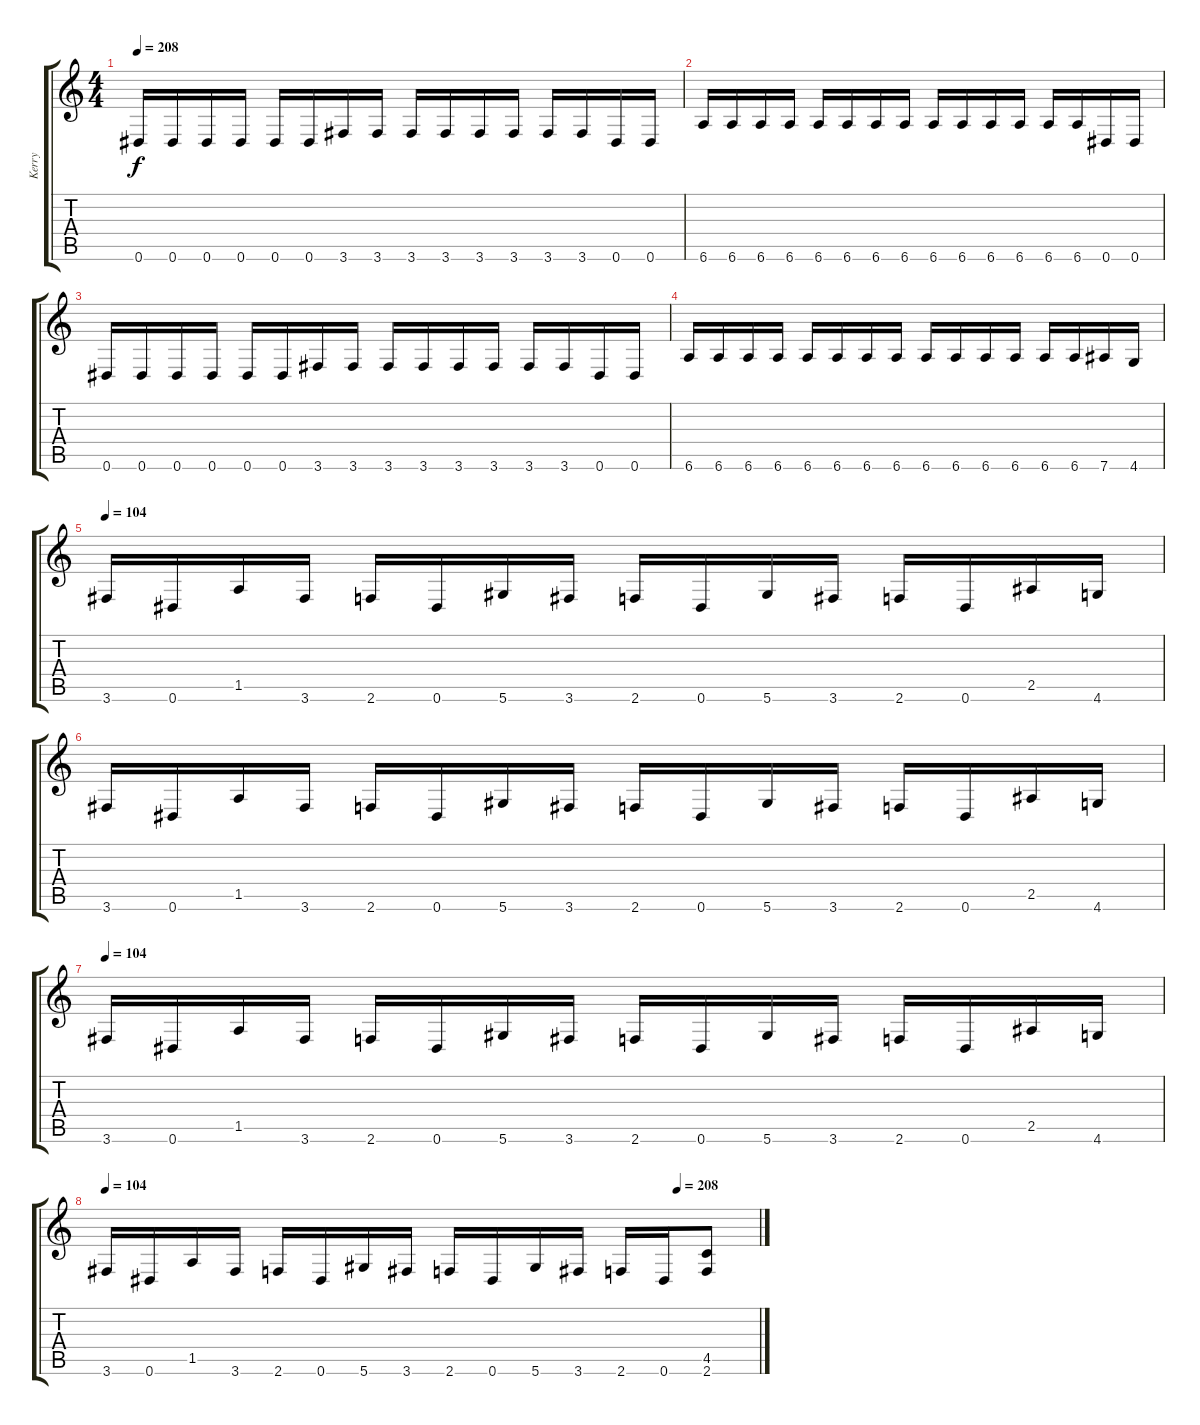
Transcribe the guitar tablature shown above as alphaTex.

\track ("Kerry" "Kerry") {instrument distortionguitar}
\staff {score tabs}
\tuning (Eb4 Bb3 Gb3 Db3 Ab2 Eb2) {hide}
\ts (4 4)
\tempo 208
\clef g2
\ks c
0.6.16{dy f} 0.6.16 0.6.16 0.6.16 0.6.16 0.6.16 3.6.16 3.6.16 3.6.16 3.6.16 3.6.16 3.6.16 3.6.16 3.6.16 0.6.16 0.6.16 |
6.6.16 6.6.16 6.6.16 6.6.16 6.6.16 6.6.16 6.6.16 6.6.16 6.6.16 6.6.16 6.6.16 6.6.16 6.6.16 6.6.16 0.6.16 0.6.16 |
0.6.16 0.6.16 0.6.16 0.6.16 0.6.16 0.6.16 3.6.16 3.6.16 3.6.16 3.6.16 3.6.16 3.6.16 3.6.16 3.6.16 0.6.16 0.6.16 |
6.6.16 6.6.16 6.6.16 6.6.16 6.6.16 6.6.16 6.6.16 6.6.16 6.6.16 6.6.16 6.6.16 6.6.16 6.6.16 6.6.16 7.6.16 4.6.16 |
\tempo 104
3.6.16 0.6.16 1.5.16 3.6.16 2.6.16 0.6.16 5.6.16 3.6.16 2.6.16 0.6.16 5.6.16 3.6.16 2.6.16 0.6.16 2.5.16 4.6.16 |
3.6.16 0.6.16 1.5.16 3.6.16 2.6.16 0.6.16 5.6.16 3.6.16 2.6.16 0.6.16 5.6.16 3.6.16 2.6.16 0.6.16 2.5.16 4.6.16 |
\tempo 104
3.6.16 0.6.16 1.5.16 3.6.16 2.6.16 0.6.16 5.6.16 3.6.16 2.6.16 0.6.16 5.6.16 3.6.16 2.6.16 0.6.16 2.5.16 4.6.16 |
\tempo 104
\tempo (208 0.875)
3.6.16 0.6.16 1.5.16 3.6.16 2.6.16 0.6.16 5.6.16 3.6.16 2.6.16 0.6.16 5.6.16 3.6.16 2.6.16 0.6.16 (4.5 2.6).8
